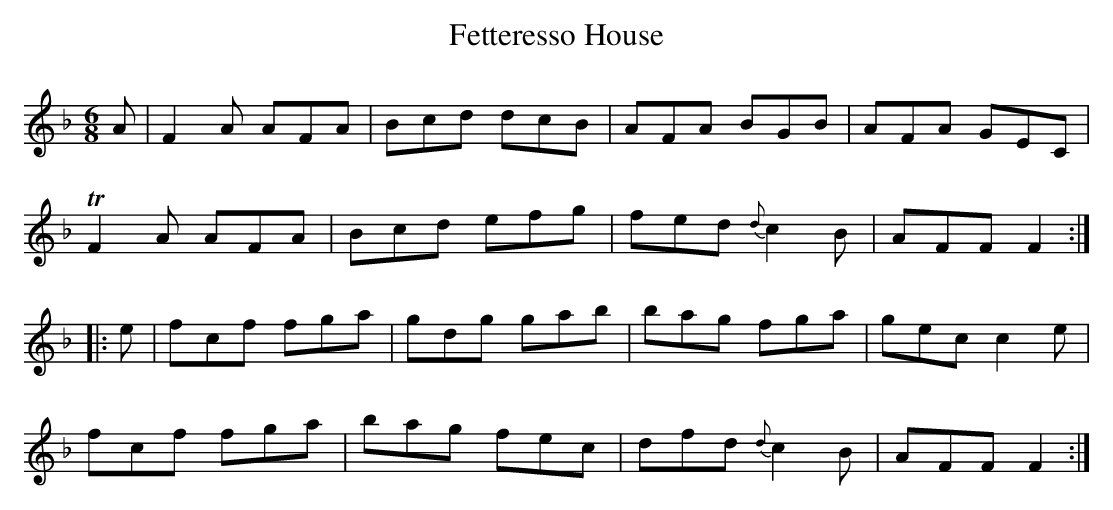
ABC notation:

X:1
T:Fetteresso House
M:6/8
L:1/8
K:F
A|F2A AFA|Bcd dcB|AFA BGB|AFA GEC|
TF2A AFA|Bcd efg|fed {d}c2B|AFF F2:|
|:e|fcf fga|gdg gab|bag fga|gec c2e|
fcf fga|bag fec|dfd {d}c2B|AFF F2:|
